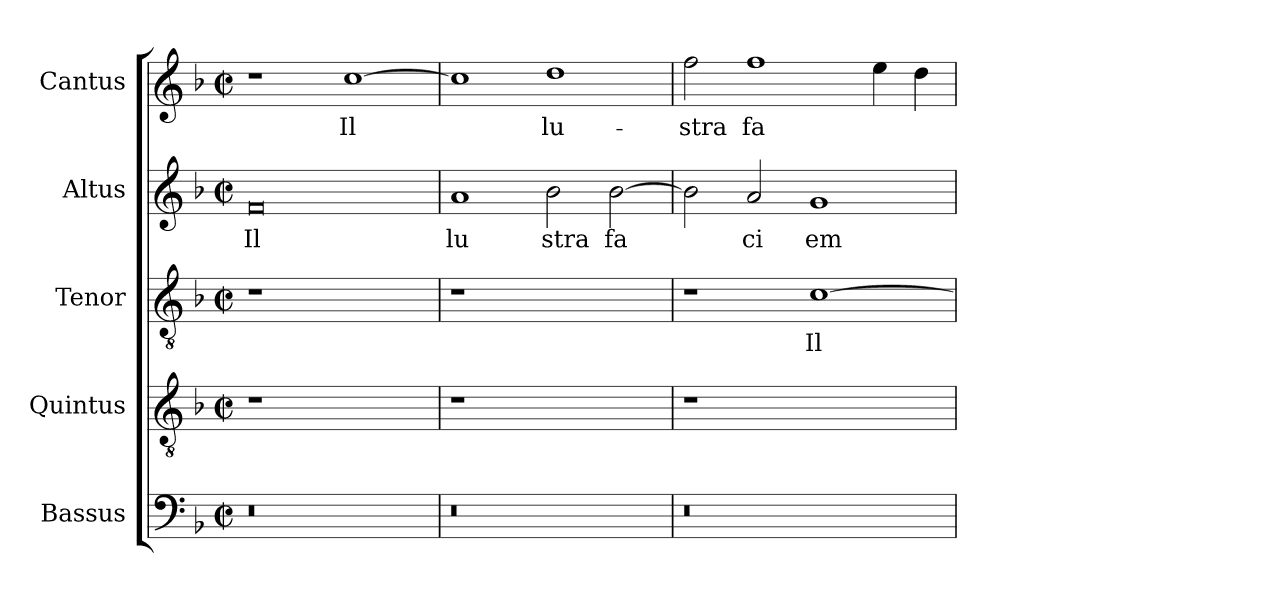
**kern	**kern	**kern	**text	**kern	**text	**kern	**text
*part5	*part4	*part3	*part3	*part2	*part2	*part1	*part1
*staff5	*staff4	*staff3	*staff3	*staff2	*staff2	*staff1	*staff1
*I"Bassus	*I"Quintus	*I"Tenor	*	*I"Altus	*	*I"Cantus	*
!!LO:PB:g=z
*stria5	*stria5	*stria5	*	*stria5	*	*stria5	*
*clefF4	*clefGv2	*clefGv2	*	*clefG2	*	*clefG2	*
*k[b-]	*k[b-]	*k[b-]	*	*k[b-]	*	*k[b-]	*
*F:	*F:	*F:	*	*F:	*	*F:	*
*M2/2	*M2/2	*M2/2	*	*M2/2	*	*M2/2	*
*met(c|)	*met(c|)	*met(c|)	*	*met(c|)	*	*met(c|)	*
=1	=1	=1	=1	=1	=1	=1	=1
!	!	!	!	!	!LO:LY:b:cj	!	!
0r	1r	1r	.	0f	Il	1r	.
!	!	!	!	!	!	!	!LO:LY:b:cj
.	1ryy	1ryy	.	.	.	[>1cc	Il-
=2	=2	=2	=2	=2	=2	=2	=2
!	!	!	!	!	!LO:LY:b:cj	!	!LO:LY:b:cj
0r	1r	1r	.	1a	lu	1cc]	--
!	!	!	!	!	!LO:LY:b:cj	!	!LO:LY:b:cj
.	1ryy	1ryy	.	2b-\	stra	1dd	-lu-
!	!	!	!	!	!LO:LY:b:cj	!	!
.	.	.	.	[>2b-\	fa	.	.
=3	=3	=3	=3	=3	=3	=3	=3
!	!	!	!	!	!LO:LY:b:cj	!	!LO:LY:b:cj
0r	1r	1r	.	2b-\]	.	2ff\	-stra
!	!	!	!	!	!LO:LY:b:cj	!	!LO:LY:b:cj
.	.	.	.	2a/	ci	1ff	fa-
!	!	!	!LO:LY:b:cj	!	!LO:LY:b:cj	!	!
.	1ryy	[>1c	Il	1g	em	.	.
!	!	!	!	!	!	!	!LO:LY:b:cj
.	.	.	.	.	.	4ee\	--
!	!	!	!	!	!	!	!LO:LY:b:cj
.	.	.	.	.	.	4dd\	--
=	=	=	=	=	=	=	=
*-	*-	*-	*-	*-	*-	*-	*-
